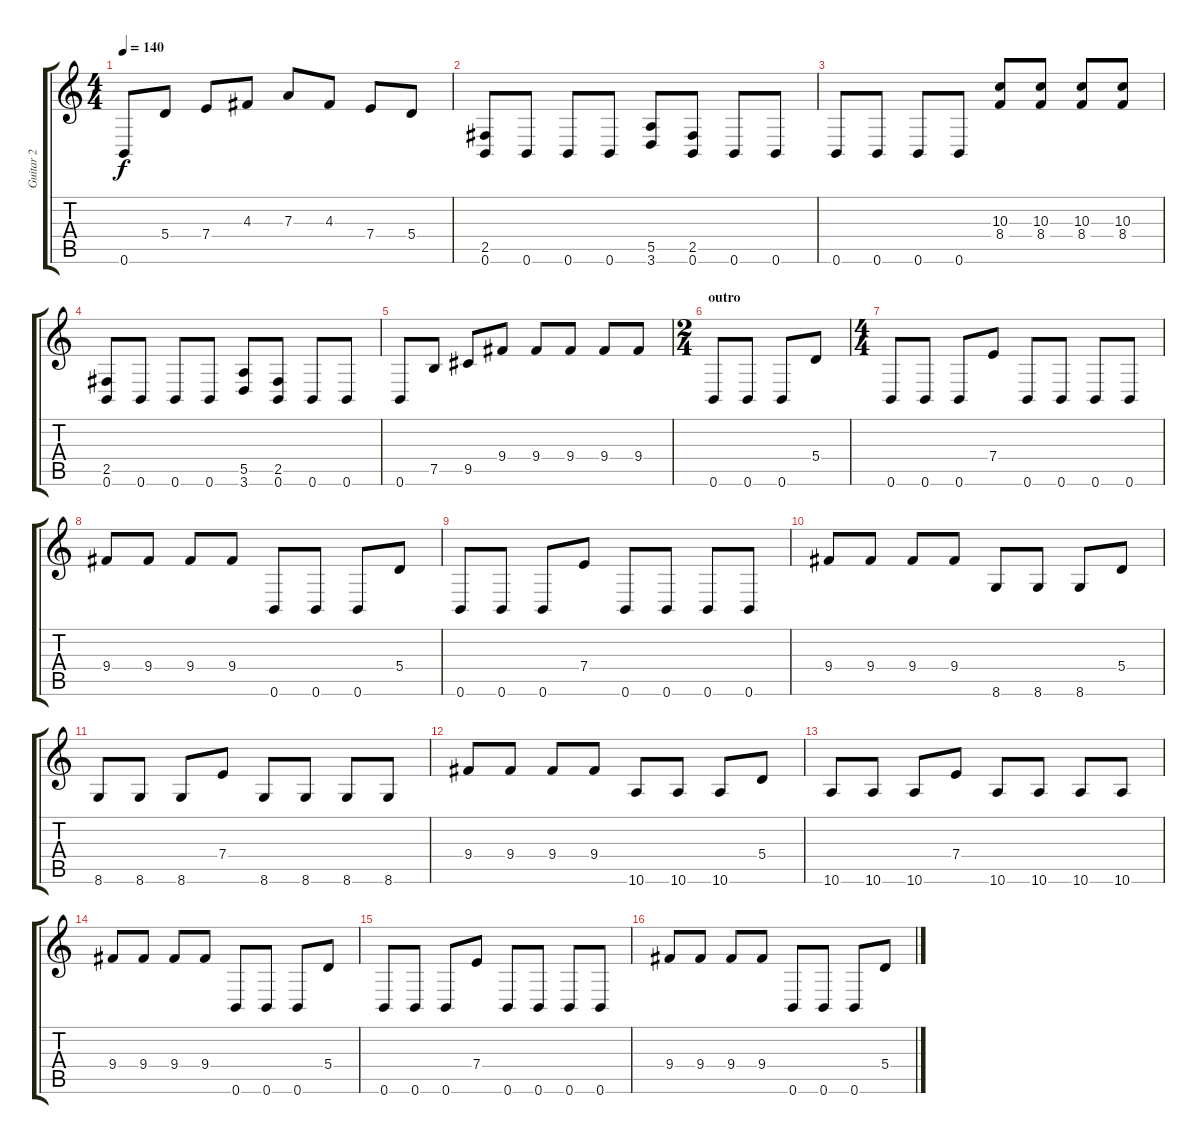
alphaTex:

\track ("Guitar 2" "Guitar 2") {instrument overdrivenguitar}
\staff {score tabs}
\tuning (B3 Gb3 D3 A2 E2 B1) {hide}
\ts (4 4)
\tempo 140
\clef g2
\ks c
0.6.8{dy f} 5.4.8 7.4.8 4.3.8 7.3.8 4.3.8 7.4.8 5.4.8 |
(2.5 0.6).8 0.6.8 0.6.8 0.6.8 (5.5 3.6).8 (2.5 0.6).8 0.6.8 0.6.8 |
0.6.8 0.6.8 0.6.8 0.6.8 (10.3 8.4).8 (10.3 8.4).8 (10.3 8.4).8 (10.3 8.4).8 |
(2.5 0.6).8 0.6.8 0.6.8 0.6.8 (5.5 3.6).8 (2.5 0.6).8 0.6.8 0.6.8 |
0.6.8 7.5.8 9.5.8 9.4.8 9.4.8 9.4.8 9.4.8 9.4.8 |
\ts (2 4)
\section ("" "outro")
0.6.8 0.6.8 0.6.8 5.4.8 |
\ts (4 4)
0.6.8 0.6.8 0.6.8 7.4.8 0.6.8 0.6.8 0.6.8 0.6.8 |
9.4.8 9.4.8 9.4.8 9.4.8 0.6.8 0.6.8 0.6.8 5.4.8 |
0.6.8 0.6.8 0.6.8 7.4.8 0.6.8 0.6.8 0.6.8 0.6.8 |
9.4.8 9.4.8 9.4.8 9.4.8 8.6.8 8.6.8 8.6.8 5.4.8 |
8.6.8 8.6.8 8.6.8 7.4.8 8.6.8 8.6.8 8.6.8 8.6.8 |
9.4.8 9.4.8 9.4.8 9.4.8 10.6.8 10.6.8 10.6.8 5.4.8 |
10.6.8 10.6.8 10.6.8 7.4.8 10.6.8 10.6.8 10.6.8 10.6.8 |
9.4.8 9.4.8 9.4.8 9.4.8 0.6.8 0.6.8 0.6.8 5.4.8 |
0.6.8 0.6.8 0.6.8 7.4.8 0.6.8 0.6.8 0.6.8 0.6.8 |
9.4.8 9.4.8 9.4.8 9.4.8 0.6.8 0.6.8 0.6.8 5.4.8
